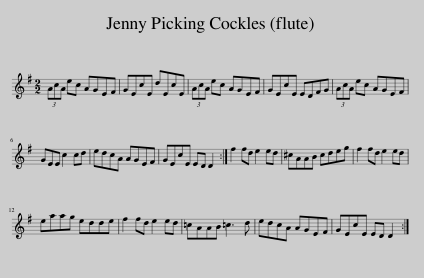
X:1
L:1/8
M:2/2
I:linebreak $
K:G
V:1 treble
V:1
 (3AcA ec AGEF | GEcE dEcE | (3AcA ec AGEF | GEcE EDFG | (3AcA ec AGEF |$ %5
 GEE c2 cd | edcA AGEF | GEcE ED D2 :| f2 fd e2 ed | ^cAAB cdeg | %10
 f2 fd e2 ed |$ eaag edde | f2 fd e2 ed | =cAAB =c3 d | edcA AGEF | %15
 GEcE ED D2 :| %16
